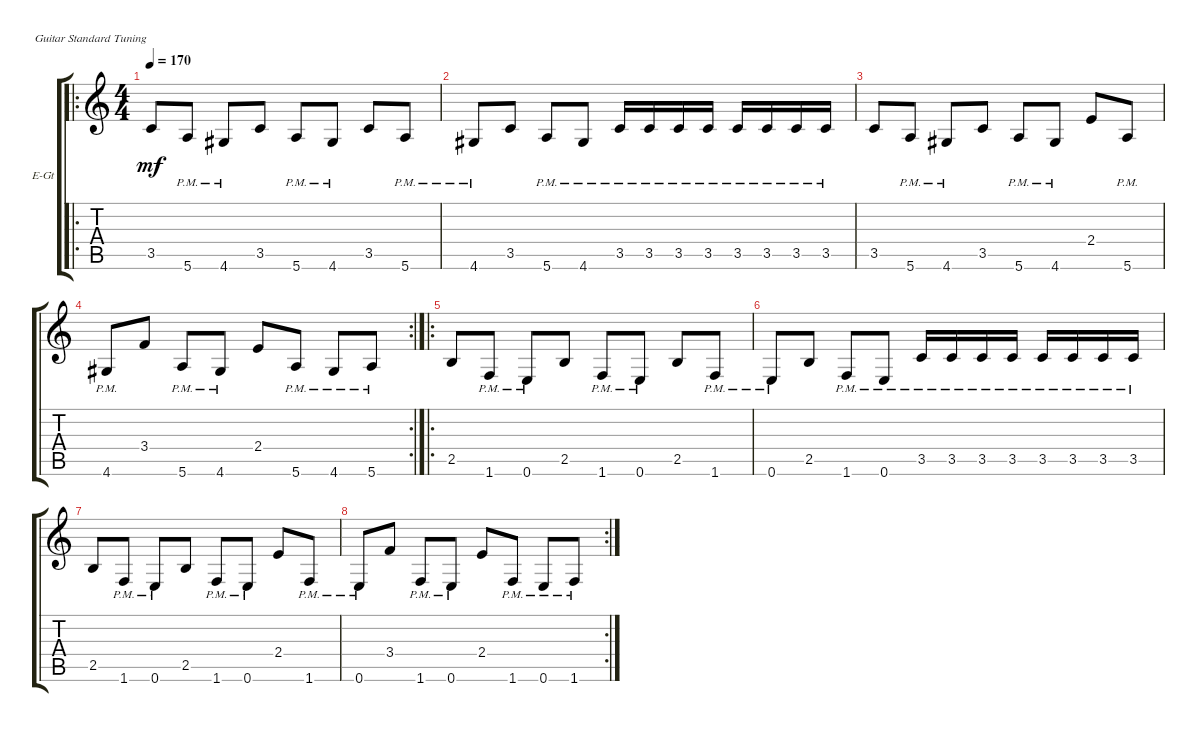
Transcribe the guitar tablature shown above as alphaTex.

\defaultSystemsLayout 4
\bracketExtendMode groupsimilarinstruments
\firstSystemTrackNameOrientation horizontal
\otherSystemsTrackNameOrientation horizontal
\track ("Electric Guitar" "E-Gt") {instrument distortionguitar}
\staff {score tabs}
\tuning (E4 B3 G3 D3 A2 E2)
\ro
\ts (4 4)
\tempo 170
\clef g2
\ks c
3.5.8{dy mf instrument distortionguitar} 5.6{pm}.8 4.6{pm}.8 3.5.8 5.6{pm}.8 4.6{pm}.8 3.5.8 5.6{pm}.8 |
4.6{pm}.8 3.5.8 5.6{pm}.8 4.6{pm}.8 3.5{pm}.16 3.5{pm}.16 3.5{pm}.16 3.5{pm}.16 3.5{pm}.16 3.5{pm}.16 3.5{pm}.16 3.5{pm}.16 |
3.5.8 5.6{pm}.8 4.6{pm}.8 3.5.8 5.6{pm}.8 4.6{pm}.8 2.4.8 5.6{pm}.8 |
\rc 2
4.6{pm}.8 3.4.8 5.6{pm}.8 4.6{pm}.8 2.4.8 5.6{pm}.8 4.6{pm}.8 5.6{pm}.8 |
\ro
2.5.8 1.6{pm}.8 0.6{pm}.8 2.5.8 1.6{pm}.8 0.6{pm}.8 2.5.8 1.6{pm}.8 |
0.6{pm}.8 2.5.8 1.6{pm}.8 0.6{pm}.8 3.5{pm}.16 3.5{pm}.16 3.5{pm}.16 3.5{pm}.16 3.5{pm}.16 3.5{pm}.16 3.5{pm}.16 3.5{pm}.16 |
2.5.8 1.6{pm}.8 0.6{pm}.8 2.5.8 1.6{pm}.8 0.6{pm}.8 2.4.8 1.6{pm}.8 |
\rc 2
0.6{pm}.8 3.4.8 1.6{pm}.8 0.6{pm}.8 2.4.8 1.6{pm}.8 0.6{pm}.8 1.6{pm}.8
